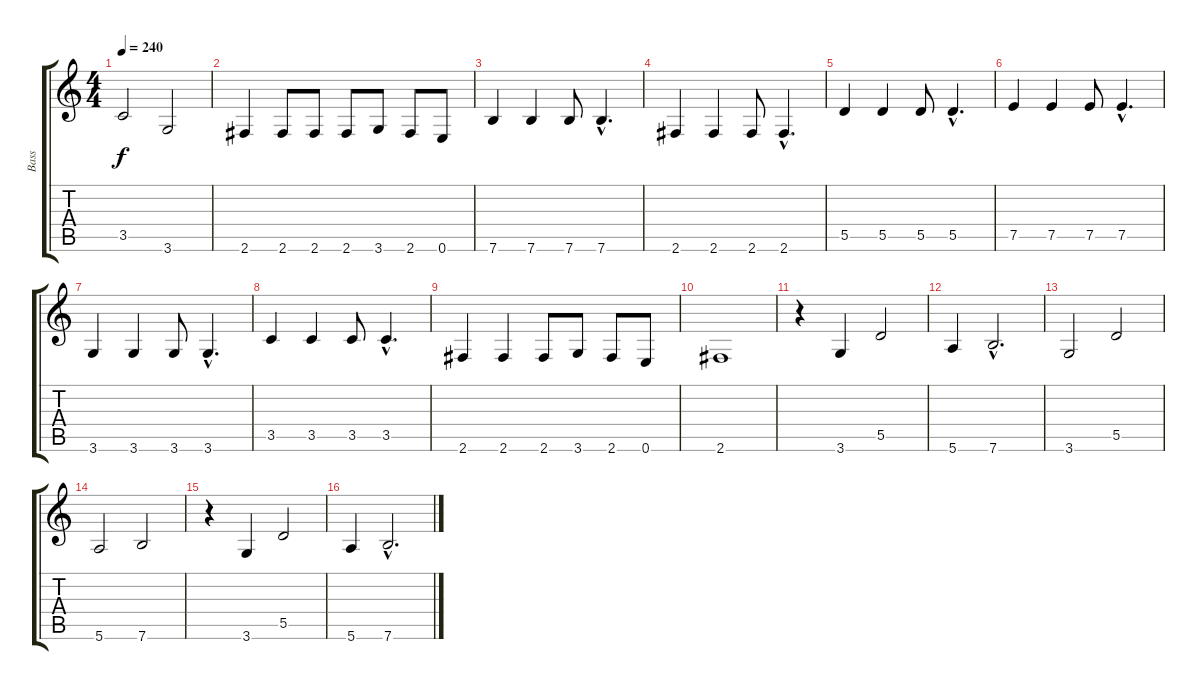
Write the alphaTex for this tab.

\track ("Bass" "Bass") {instrument electricbasspick}
\staff {score tabs}
\tuning (E4 B3 G3 D3 A2 E2) {hide}
\ts (4 4)
\tempo 240
\clef g2
\ks c
3.5.2{dy f} 3.6.2 |
2.6.4 2.6.8 2.6.8 2.6.8 3.6.8 2.6.8 0.6.8 |
7.6.4 7.6.4 7.6.8 7.6{hac}.4{d} |
2.6.4 2.6.4 2.6.8 2.6{hac}.4{d} |
5.5.4 5.5.4 5.5.8 5.5{hac}.4{d} |
7.5.4 7.5.4 7.5.8 7.5{hac}.4{d} |
3.6.4 3.6.4 3.6.8 3.6{hac}.4{d} |
3.5.4 3.5.4 3.5.8 3.5{hac}.4{d} |
2.6.4 2.6.4 2.6.8 3.6.8 2.6.8 0.6.8 |
2.6.1 |
r.4 3.6.4 5.5.2 |
5.6.4 7.6{hac}.2{d} |
3.6.2 5.5.2 |
5.6.2 7.6.2 |
r.4 3.6.4 5.5.2 |
5.6.4 7.6{hac}.2{d}
